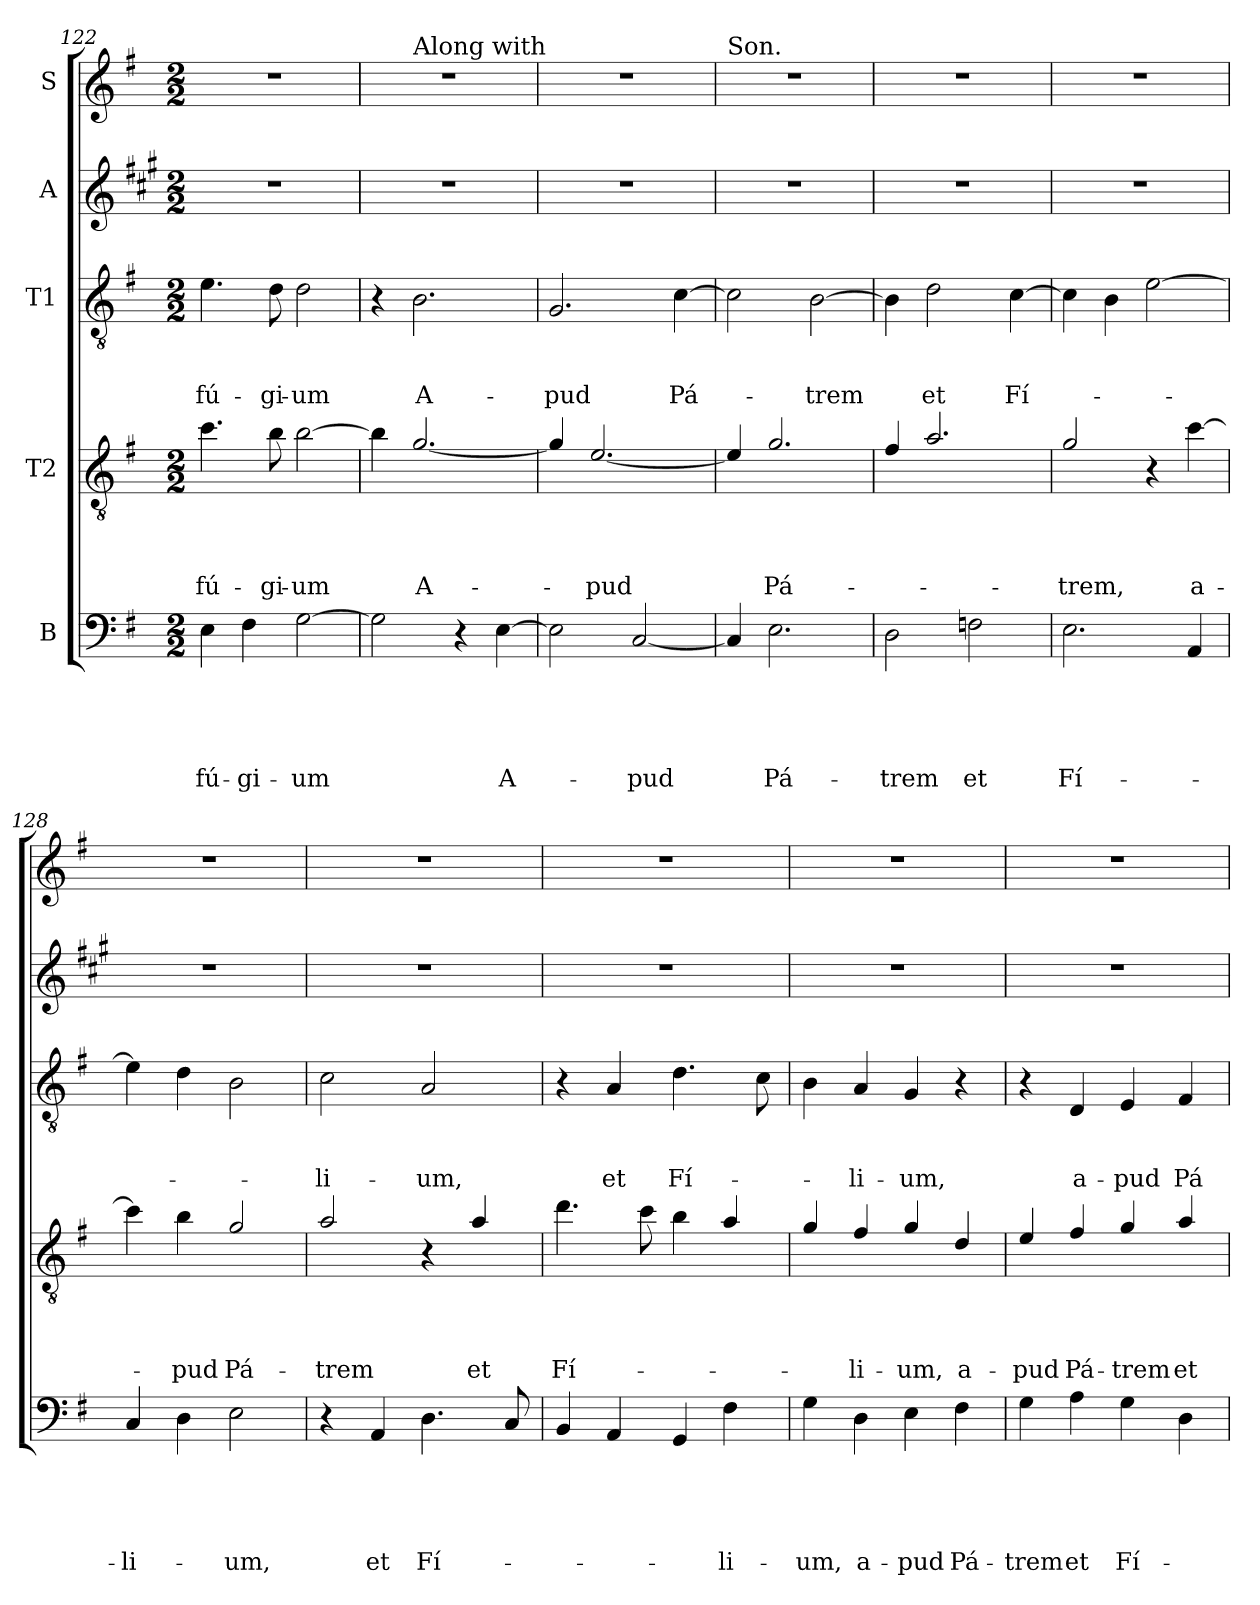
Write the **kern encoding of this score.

**kern	**text	**text	**text	**text	**text	**kern	**text	**text	**text	**text	**kern	**text	**text	**text	**kern	**kern
*part5	*part5	*part5	*part5	*part5	*part5	*part4	*part4	*part4	*part4	*part4	*part3	*part3	*part3	*part3	*part2	*part1
*staff5	*staff5	*staff5	*staff5	*staff5	*staff5	*staff4	*staff4	*staff4	*staff4	*staff4	*staff3	*staff3	*staff3	*staff3	*staff2	*staff1
*I"B	*	*	*	*	*	*I"T2	*	*	*	*	*I"T1	*	*	*	*I"A	*I"S
*clefF4	*	*	*	*	*	*clefGv2	*	*	*	*	*clefGv2	*	*	*	*clefG2	*clefG2
*	*	*	*	*	*	*ITrd8c14	*	*	*	*	*	*	*	*	*ITrd1c2	*
*k[f#]	*	*	*	*	*	*k[f#]	*	*	*	*	*k[f#]	*	*	*	*k[f#]	*k[f#]
*G:	*	*	*	*	*	*G:	*	*	*	*	*G:	*	*	*	*G:	*G:
*M2/2	*	*	*	*	*	*M2/2	*	*	*	*	*M2/2	*	*	*	*M2/2	*M2/2
=122	=122	=122	=122	=122	=122	=122	=122	=122	=122	=122	=122	=122	=122	=122	=122	=122
!	!	!	!	!	!LO:LY:b	!	!	!	!	!LO:LY:b	!	!	!	!LO:LY:b	!	!
4E\	.	.	.	.	-fú-	4.c\	.	.	.	-fú-	4.e\	.	.	-fú-	1r	1r
!	!	!	!	!	!LO:LY:b	!	!	!	!	!	!	!	!	!	!	!
4F#\	.	.	.	.	-gi-	.	.	.	.	.	.	.	.	.	.	.
!	!	!	!	!	!	!	!	!	!	!LO:LY:b	!	!	!	!LO:LY:b	!	!
.	.	.	.	.	.	8B\	.	.	.	-gi-	8d\	.	.	-gi-	.	.
!	!	!	!	!	!LO:LY:b	!	!	!	!	!LO:LY:b	!	!	!	!LO:LY:b	!	!
[2G\	.	.	.	.	-um	[2B\	.	.	.	-um	2d\	.	.	-um	.	.
=123	=123	=123	=123	=123	=123	=123	=123	=123	=123	=123	=123	=123	=123	=123	=123	=123
*	*	*	*	*	*	*	*	*	*	*	*	*	*	*	*	*^
2G\]	.	.	.	.	.	4B\]	.	.	.	.	4r	.	.	.	1r	1r	4ryy
!	!	!	!	!	!	!	!	!	!	!	!	!	!	!	!	!	!LO:TX:a:t=Along with
!	!	!	!	!	!	!	!	!	!	!LO:LY:b	!	!	!	!LO:LY:b	!	!	!
.	.	.	.	.	.	[2.G/	.	.	.	A-	2.B\	.	.	A-	.	.	2.ryy
4r	.	.	.	.	.	.	.	.	.	.	.	.	.	.	.	.	.
!	!	!	!	!	!LO:LY:b	!	!	!	!	!	!	!	!	!	!	!	!
[4E\	.	.	.	.	A-	.	.	.	.	.	.	.	.	.	.	.	.
=124	=124	=124	=124	=124	=124	=124	=124	=124	=124	=124	=124	=124	=124	=124	=124	=124	=124
!	!	!	!	!	!	!	!	!	!	!	!	!	!	!	!	!LO:TX:a:t=the Father and	!
!	!	!	!	!	!	!	!	!	!	!	!	!	!	!LO:LY:b	!	!	!
*	*	*	*	*	*	*	*	*	*	*	*	*	*	*	*	*v	*v
2E\]	.	.	.	.	.	4G/]	.	.	.	.	2.G/	.	.	-pud	1r	1r
!	!	!	!	!	!	!	!	!	!	!LO:LY:b	!	!	!	!	!	!
.	.	.	.	.	.	[2.E/	.	.	.	-pud	.	.	.	.	.	.
!	!	!	!	!	!LO:LY:b	!	!	!	!	!	!	!	!	!	!	!
[2C/	.	.	.	.	-pud	.	.	.	.	.	.	.	.	.	.	.
!	!	!	!	!	!	!	!	!	!	!	!	!	!	!LO:LY:b	!	!
.	.	.	.	.	.	.	.	.	.	.	[4c\	.	.	Pá-	.	.
=125	=125	=125	=125	=125	=125	=125	=125	=125	=125	=125	=125	=125	=125	=125	=125	=125
!	!	!	!	!	!	!	!	!	!	!	!	!	!	!	!	!LO:TX:a:t=Son.
4C/]	.	.	.	.	.	4E/]	.	.	.	.	2c\]	.	.	.	1r	1r
!	!	!	!	!	!LO:LY:b	!	!	!	!	!LO:LY:b	!	!	!	!	!	!
2.E\	.	.	.	.	Pá-	2.G/	.	.	.	Pá-	.	.	.	.	.	.
!	!	!	!	!	!	!	!	!	!	!	!	!	!	!LO:LY:b	!	!
.	.	.	.	.	.	.	.	.	.	.	[2B\	.	.	-trem	.	.
!!LO:LB:g=z
=126	=126	=126	=126	=126	=126	=126	=126	=126	=126	=126	=126	=126	=126	=126	=126	=126
!	!	!	!	!	!LO:LY:b	!	!	!	!	!	!	!	!	!	!	!
2D\	.	.	.	.	-trem	4F#/	.	.	.	.	4B\]	.	.	.	1r	1r
!	!	!	!	!	!	!	!	!	!	!	!	!	!	!LO:LY:b	!	!
.	.	.	.	.	.	2.A/	.	.	.	.	2d\	.	.	et	.	.
!	!	!	!	!	!LO:LY:b	!	!	!	!	!	!	!	!	!	!	!
2Fn\	.	.	.	.	et	.	.	.	.	.	.	.	.	.	.	.
!	!	!	!	!	!	!	!	!	!	!	!	!	!	!LO:LY:b	!	!
.	.	.	.	.	.	.	.	.	.	.	[4c\	.	.	Fí-	.	.
=127	=127	=127	=127	=127	=127	=127	=127	=127	=127	=127	=127	=127	=127	=127	=127	=127
!	!	!	!	!	!LO:LY:b	!	!	!	!	!LO:LY:b	!	!	!	!	!	!
2.E\	.	.	.	.	Fí-	2G/	.	.	.	-trem,	4c\]	.	.	.	1r	1r
.	.	.	.	.	.	.	.	.	.	.	4B\	.	.	.	.	.
.	.	.	.	.	.	4r	.	.	.	.	[2e\	.	.	.	.	.
!	!	!	!	!	!	!	!	!	!	!LO:LY:b	!	!	!	!	!	!
4AA/	.	.	.	.	.	[4c\	.	.	.	a-	.	.	.	.	.	.
=128	=128	=128	=128	=128	=128	=128	=128	=128	=128	=128	=128	=128	=128	=128	=128	=128
!	!	!	!	!	!LO:LY:b	!	!	!	!	!	!	!	!	!	!	!
4C/	.	.	.	.	-li-	4c\]	.	.	.	.	4e\]	.	.	.	1r	1r
!	!	!	!	!	!	!	!	!	!	!LO:LY:b	!	!	!	!	!	!
4D\	.	.	.	.	.	4B\	.	.	.	-pud	4d\	.	.	.	.	.
!	!	!	!	!	!LO:LY:b	!	!	!	!	!LO:LY:b	!	!	!	!	!	!
2E\	.	.	.	.	-um,	2G/	.	.	.	Pá-	2B\	.	.	.	.	.
=129	=129	=129	=129	=129	=129	=129	=129	=129	=129	=129	=129	=129	=129	=129	=129	=129
!	!	!	!	!	!	!	!	!	!	!LO:LY:b	!	!	!	!LO:LY:b	!	!
4r	.	.	.	.	.	2A/	.	.	.	-trem	2c\	.	.	-li-	1r	1r
!	!	!	!	!	!LO:LY:b	!	!	!	!	!	!	!	!	!	!	!
4AA/	.	.	.	.	et	.	.	.	.	.	.	.	.	.	.	.
!	!	!	!	!	!LO:LY:b	!	!	!	!	!	!	!	!	!LO:LY:b	!	!
4.D\	.	.	.	.	Fí-	4r	.	.	.	.	2A/	.	.	-um,	.	.
!	!	!	!	!	!	!	!	!	!	!LO:LY:b	!	!	!	!	!	!
.	.	.	.	.	.	4A/	.	.	.	et	.	.	.	.	.	.
8C/	.	.	.	.	.	.	.	.	.	.	.	.	.	.	.	.
=130	=130	=130	=130	=130	=130	=130	=130	=130	=130	=130	=130	=130	=130	=130	=130	=130
!	!	!	!	!	!	!	!	!	!	!LO:LY:b	!	!	!	!	!	!
4BB/	.	.	.	.	.	4.d\	.	.	.	Fí-	4r	.	.	.	1r	1r
!	!	!	!	!	!	!	!	!	!	!	!	!	!	!LO:LY:b	!	!
4AA/	.	.	.	.	.	.	.	.	.	.	4A/	.	.	et	.	.
.	.	.	.	.	.	8c\	.	.	.	.	.	.	.	.	.	.
!	!	!	!	!	!	!	!	!	!	!	!	!	!	!LO:LY:b	!	!
4GG/	.	.	.	.	.	4B\	.	.	.	.	4.d\	.	.	Fí-	.	.
!	!	!	!	!	!LO:LY:b	!	!	!	!	!	!	!	!	!	!	!
4F#\	.	.	.	.	-li-	4A/	.	.	.	.	.	.	.	.	.	.
.	.	.	.	.	.	.	.	.	.	.	8c\	.	.	.	.	.
=131	=131	=131	=131	=131	=131	=131	=131	=131	=131	=131	=131	=131	=131	=131	=131	=131
!	!	!	!	!	!LO:LY:b	!	!	!	!	!	!	!	!	!	!	!
4G\	.	.	.	.	-um,	4G/	.	.	.	.	4B\	.	.	.	1r	1r
!	!	!	!	!	!LO:LY:b	!	!	!	!	!LO:LY:b	!	!	!	!LO:LY:b	!	!
4D\	.	.	.	.	a-	4F#/	.	.	.	-li-	4A/	.	.	-li-	.	.
!	!	!	!	!	!LO:LY:b	!	!	!	!	!LO:LY:b	!	!	!	!LO:LY:b	!	!
4E\	.	.	.	.	-pud	4G/	.	.	.	-um,	4G/	.	.	-um,	.	.
!	!	!	!	!	!LO:LY:b	!	!	!	!	!LO:LY:b	!	!	!	!	!	!
4F#\	.	.	.	.	Pá-	4D/	.	.	.	a-	4r	.	.	.	.	.
!!LO:PB:g=z
=132	=132	=132	=132	=132	=132	=132	=132	=132	=132	=132	=132	=132	=132	=132	=132	=132
!	!	!	!	!	!LO:LY:b	!	!	!	!	!LO:LY:b	!	!	!	!	!	!
4G\	.	.	.	.	-trem	4E/	.	.	.	-pud	4r	.	.	.	1r	1r
!	!	!	!	!	!LO:LY:b	!	!	!	!	!LO:LY:b	!	!	!	!LO:LY:b	!	!
4A\	.	.	.	.	et	4F#/	.	.	.	Pá-	4D/	.	.	a-	.	.
!	!	!	!	!	!LO:LY:b	!	!	!	!	!LO:LY:b	!	!	!	!LO:LY:b	!	!
4G\	.	.	.	.	Fí-	4G/	.	.	.	-trem	4E/	.	.	-pud	.	.
!	!	!	!	!	!	!	!	!	!	!LO:LY:b	!	!	!	!LO:LY:b	!	!
4D\	.	.	.	.	.	4A/	.	.	.	et	4F#/	.	.	Pá-	.	.
=	=	=	=	=	=	=	=	=	=	=	=	=	=	=	=	=
*-	*-	*-	*-	*-	*-	*-	*-	*-	*-	*-	*-	*-	*-	*-	*-	*-
